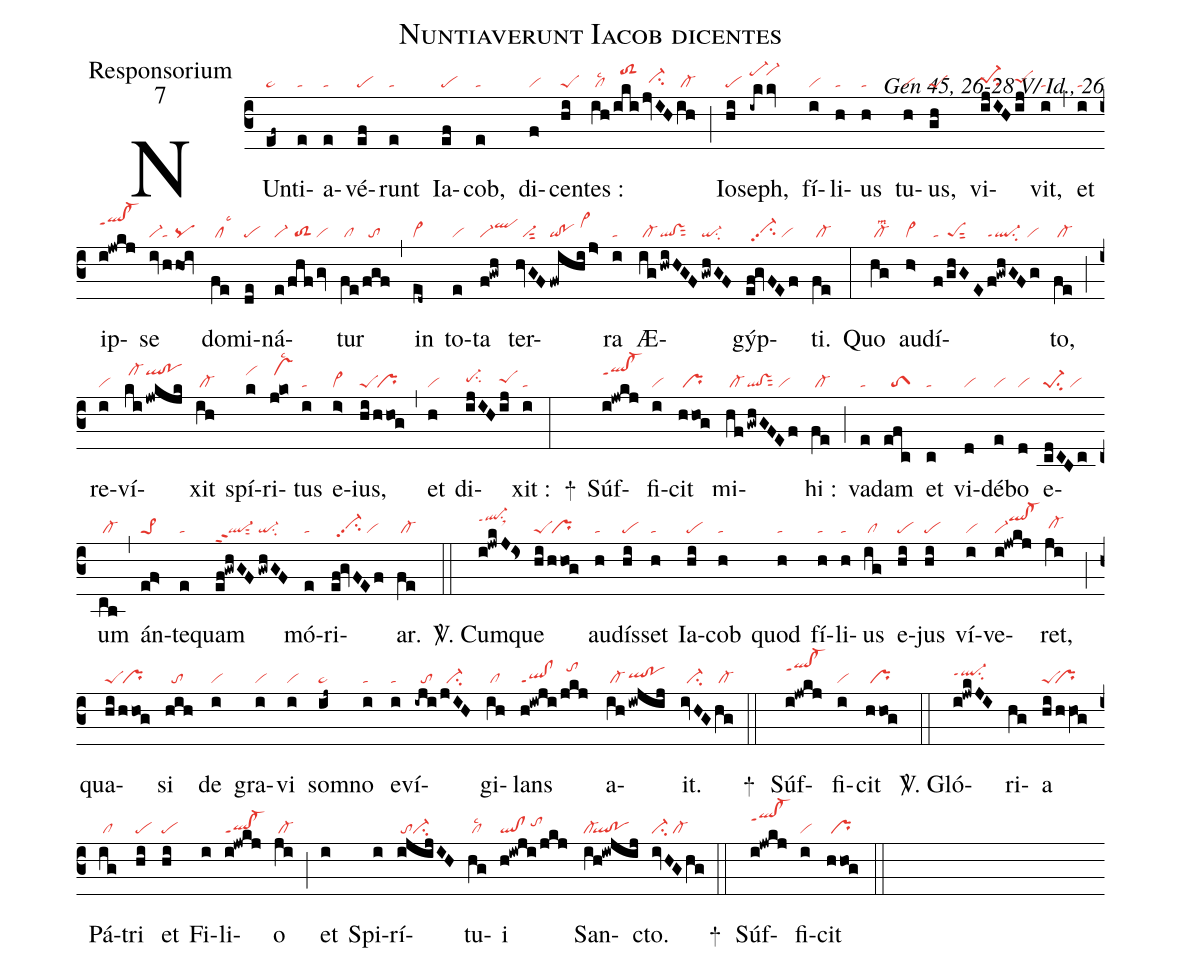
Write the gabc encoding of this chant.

name:Nuntiaverunt Iacob dicentes;
office-part:Responsorium;
mode:7;
commentary:Gen 45, 26-28 V/ Id., 26;
nabc-lines:1;
%%
(c3)NUn(ef~|pe~)ti(e|ta)a(e|ta)vé(ef|pe)runt(e|ta) Ia(ef|pe)cob,(e|ta) di(f|vi)cen(hi|peS)tes :(ih|/cllsc2|/iki|//toS2hk|/jvIH|//ci-hh|ih|/cl-) (;) Io(hi|pe)seph,(-ik|pe-hk|kv|vi-hk) fí(i|vi)li(h|ta)us(h|ta) tu(h|vi)us,(gh|peS) vi(ijIH|pe-1hhsu2|ij|peShh)vit,(i|ta) (,) et(i|ta) ip(i!jwkj|qlhk!cl-hkppt1)se(iv|vi-|h|ta|hoi|pq) do(fe|/cllsc3)mi(de|pe)ná(e|vi-|/fhf|//toS2|/gv|vi)tur(fe|/cl|/fgf|//to) (,) in(ed~|cl~) to(e|vi)ta(f!gwh|vi-qlhj) ter(hvGF|//vi-sut2|/fwihi/j>|qi!po/vi>hj)ra(i|ta) Æ(ig|/cl-|!hwiHGF|ql!vssut2|/gwhGF|qi-su2)gýp(ef!gvFEf|//vi-hhpp2su2/vi)ti.(fe|/cl-) (:) Quo(hg|/cl-lsm2) au(h>|vi>)dí(f|ta|/ghGE|peSsut2|/f!gwhGFg|ql-ppt1su2/vi)to,(fe|/cl-) (;) re(i|vi)ví(ki|/cl-hk|!jwkjk|qlhk!pohk)xit(ih|/cl-) spí(k|vihk)ri(j!ko|/vshklsc2)tus(i|ta) e(i>|vi>)ius,(hi|peS|/hhog|/pr) (,) et(h|vi) di(ijIH|pe-hhsu2|ij|peShh)xit :(i|ta) (:)
+() Súf(i!jwkj|qlhk!cl-hkppt1)fi(i|vi)cit(hhog|/pr) mi(hf|/cl-|!gwhGFEf|ql!vssut2/vi)hi :(fe|/cl-) (;) va(e|ta)dam(efc|//toS1) et(c|ta) vi(d|vi)dé(e|vi)bo(d|vi) e(cdCBc|pe-1su2/vi)um(cb|/cl-) (,) án(ef>|pe>1)te(e|ta)quam(ef!gwhGF|ql-ppt2sut2|/gwhGF|qi-su2) mó(e|ta)ri(ef!gvFEf|//vi-hhpp2su2/vi)ar.(fe|/cl-) (::)

<sp>V/</sp>. Cum(i!jwkJ!Is|ql-hkppt1su1sux1)que(hi|peS|/hhog|/pr) au(h|ta)dís(hi|pe)set(h|ta) Ia(hi|pe)cob(h|ta) quod(h|ta) fí(h|ta)li(h|ta)us(ig|/cl) e(hi|pe)jus(hi|pe) ví(i|vi)ve(i!jwkj|vi-qlhk!cl-hk)ret,(ji|/cl-hh) (;) qua(hi|peS|/hhog|/pr)si(hih|//to) de(i|vi) gra(i|vi)vi(i|vi) som(ij~|pe~)no(i|ta) e(i|ta)ví(-iji|//to|jIH|//ci-)gi(ih|/cl)lans(h!iwji|ql!clppt1|/jkj|//tohk) a(ih|/cl-|!iwjij|qlhh!pohh)it.(ivHG|//ci-|hg|/cl-) (::)
+() Súf(i!jwkj|qlhk!cl-hkppt1)fi(i|vi)cit(hhog|/pr) (::)

<sp>V/</sp>. Gló(i!jwkJI|ql-hippt1su2)ri(hg)a(hi/hhVO!g|peS``pr)
Pá(ig|/cl)tri(hi|pe) et(hi|pe) Fi(i)li(i!jwkj|ql!cl-ppt1)o(ji|/cl-) (;)
et(i) Spi(i)rí(i!@jijIH|/toci-)tu(hg|/cllsc2)i(h!iwji/jkj|ql!cl/tohi)
San(ih!iw!@jij|cl-``ql!po)cto.(ivHGhg|ci-/cl-) (::)
+() Súf(i!jwkj|qlhk!cl-hkppt1)fi(i|vi)cit(hhog|/pr) (::)
